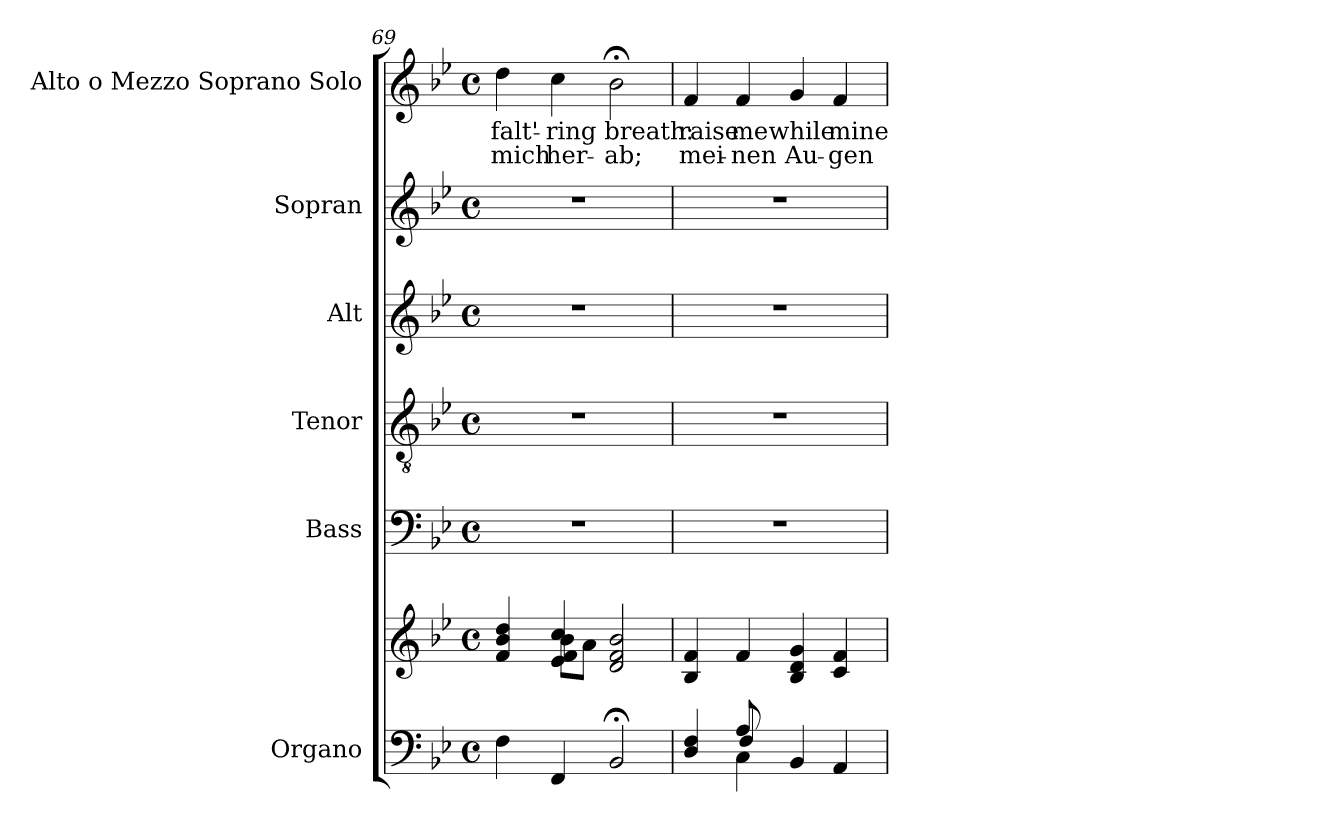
**kern	**kern	**kern	**kern	**kern	**kern	**kern	**text	**text
*part6	*part6	*part5	*part4	*part3	*part2	*part1	*part1	*part1
*staff7	*staff6	*staff5	*staff4	*staff3	*staff2	*staff1	*staff1	*staff1
*I"Organo	*	*I"Bass	*I"Tenor	*I"Alt	*I"Sopran	*I"Alto o Mezzo Soprano Solo	*	*
*	*	*I'B	*I'T	*I'A	*I'S	*I'S o l o	*	*
*clefF4	*clefG2	*clefF4	*clefGv2	*clefG2	*clefG2	*clefG2	*	*
*k[b-e-]	*k[b-e-]	*k[b-e-]	*k[b-e-]	*k[b-e-]	*k[b-e-]	*k[b-e-]	*	*
*M4/4	*M4/4	*M4/4	*M4/4	*M4/4	*M4/4	*M4/4	*	*
*met(c)	*met(c)	*met(c)	*met(c)	*met(c)	*met(c)	*met(c)	*	*
=69	=69	=69	=69	=69	=69	=69	=69	=69
*	*^	*	*	*	*	*	*	*
!	!	!	!	!	!	!	!	!LO:LY:b	!LO:LY:b
4F\	4f/ 4b-/ 4dd/	4reyy	1r	1r	1r	1r	4dd\	falt'-	mich
!	!	!	!	!	!	!	!	!LO:LY:b	!LO:LY:b
4FF/	4e-/ 4f/ 4cc/	8b-\L	.	.	.	.	4cc\	-ring	her-
.	.	8a\J	.	.	.	.	.	.	.
!	!	!	!	!	!	!	!	!LO:LY:b	!LO:LY:b
2BB-;</	2d/ 2f/ 2b-/	2ryy	.	.	.	.	2b-;<\	breath:	-ab;
!!LO:LB:g=z
=70	=70	=70	=70	=70	=70	=70	=70	=70	=70
*^	*	*	*	*	*	*	*	*	*
*	*^	*	*	*	*	*	*	*	*	*
!	!	!	!	!	!	!	!	!	!	!LO:LY:b	!LO:LY:b
4ryy	4D/ 4F/	4ryy	4B-/ 4f/	4ryy	1r	1r	1r	1r	4f/	raise	mei-
!	!	!	!	!	!	!	!	!	!	!LO:LY:b	!LO:LY:b
8A/L	4F/	4C\	4f/	8ryy	.	.	.	.	4f/	me	-nen
2ryy	.	.	.	8e-\J	.	.	.	.	.	.	.
!	!	!	!	!	!	!	!	!	!	!LO:LY:b	!LO:LY:b
.	4BB-/	2ryy	4B-/ 4d/ 4g/	2ryy	.	.	.	.	4g/	while	Au-
!	!	!	!	!	!	!	!	!	!	!LO:LY:b	!LO:LY:b
.	4AA/	.	4c/ 4f/	.	.	.	.	.	4f/	mine	-gen
8ryy	.	.	.	.	.	.	.	.	.	.	.
*v	*v	*v	*	*	*	*	*	*	*	*	*
*	*v	*v	*	*	*	*	*	*	*
=	=	=	=	=	=	=	=	=
*-	*-	*-	*-	*-	*-	*-	*-	*-
